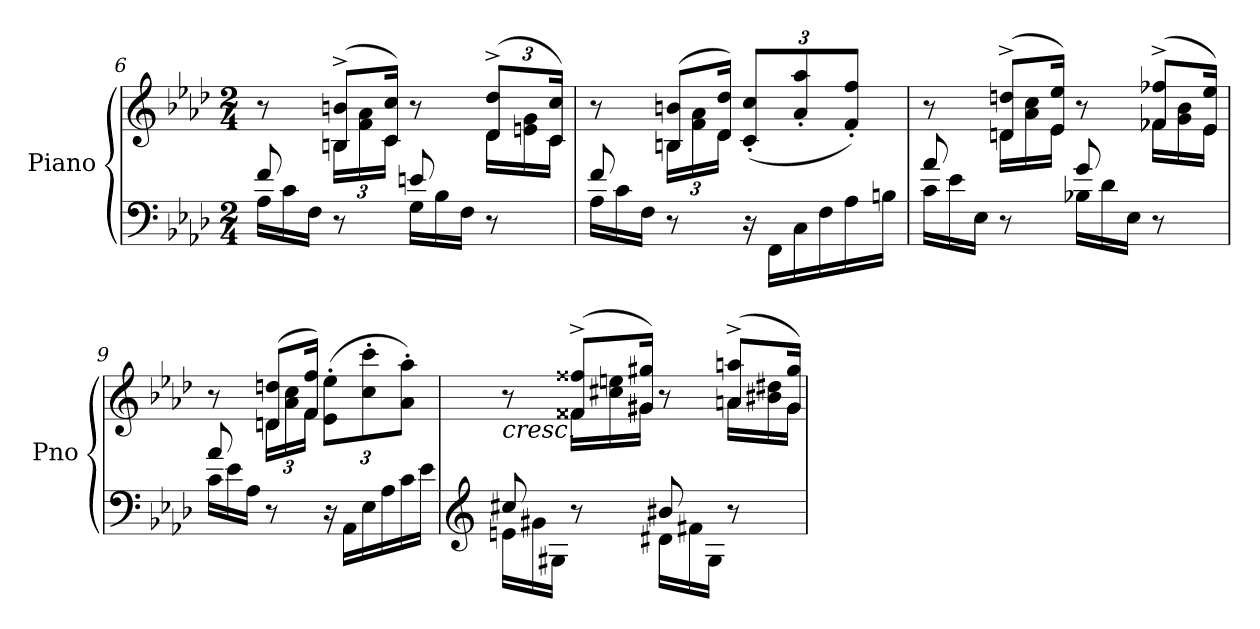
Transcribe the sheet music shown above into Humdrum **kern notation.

**kern	**kern
*part1	*part1
*staff2	*staff1
*I"Piano	*
*I'Pno	*
*clefF4	*clefG2
*k[b-e-a-d-]	*k[b-e-a-d-]
*M2/4	*M2/4
=6	=6
*^	*
*	*Xtuplet	*
*	*	*^
8f/	24A-\LL	8r	8ryy
.	24c\	.	.
.	24F\JJ	.	.
*	*	*Xtuplet	*
8r	8ryy	(>12Bn/^ 12bn/^L	24B\LL
.	.	.	24f\ 24a-\
.	.	24c/ 24cc/Jk)	24c\JJ
8en/	24G\LL	8r	8ryy
.	24B-\	.	.
.	24F\JJ	.	.
*	*	*tuplet	*
*	*	*Xbrackettup	*Xtuplet
8r	8ryy	(>12d-/^ 12dd-/^L	24d-\LL
.	.	.	24en\ 24g\
.	.	24c/ 24cc/Jk)	24c\JJ
=7	=7	=7	=7
8f/	24A-\LL	8r	8ryy
.	24c\	.	.
.	24F\JJ	.	.
8r	8ryy	(>12Bn/ 12bn/L	24B\LL
.	.	.	24f\ 24a-\
.	.	24d-/ 24dd-/Jk)	24d-\JJ
*	*	*tuplet	*
24r	4ryy	(<12c/' 12cc/'L	4ryy
24FF\LL	.	.	.
24C\	.	12a-/' 12aa-/'	.
24F\	.	.	.
24A-\	.	12f/' 12ff/'J)	.
24Bn\JJ	.	.	.
!!LO:LB:g=z	!!
=8	=8	=8	=8
8a-/	24c\LL	8r	8ryy
.	24e-\	.	.
.	24E-\JJ	.	.
*	*	*Xtuplet	*
8r	8ryy	(>12dn/^ 12ddn/^L	24d\LL
.	.	.	24a-\ 24cc\
.	.	24e-/ 24ee-/Jk)	24e-\JJ
8g/	24B-X\LL	8r	8ryy
.	24d-\	.	.
.	24E-\JJ	.	.
8r	8ryy	(>12f-X/^ 12ff-X/^L	24f-\LL
.	.	.	24g\ 24b-\
.	.	24e-/ 24ee-/Jk)	24e-\JJ
=9	=9	=9	=9
8a-/	24c\LL	8r	8ryy
.	24e-\	.	.
.	24A-\JJ	.	.
8r	8ryy	(>12dn/ 12ddn/L	24d\LL
.	.	.	24a-\ 24cc\
.	.	24f/ 24ff/Jk)	24f\JJ
*	*	*tuplet	*
24r	4ryy	(>12e-\' 12ee-\'L	4ryy
24AA-\LL	.	.	.
24E-\	.	12cc\' 12ccc\'	.
24A-\	.	.	.
24c\	.	12a-\' 12aa-\'J)	.
24e-\JJ	.	.	.
=10	=10	=10	=10
*clefG2	*	*	*
!	!	!LO:TX:b:i:t=cresc.	!
8cc#X/	24en\LL	8r	8ryy
.	24g#X\	.	.
.	24G#X\JJ	.	.
*	*	*Xtuplet	*
8r	8ryy	(>12f##X/^ 12ff##X/^L	24f##X\LL
.	.	.	24cc#X\ 24een\
.	.	24g#X/ 24gg#X/Jk)	24g#X\JJ
8b#X/	24d#X\LL	8r	8ryy
.	24f#X\	.	.
.	24G#\JJ	.	.
8r	8ryy	(>12an/^ 12aan/^L	24a\LL
.	.	.	24b#X\ 24dd#X\
.	.	24g#/ 24gg#/Jk)	24g#\JJ
*v	*v	*	*
*	*v	*v
=	=
*-	*-
